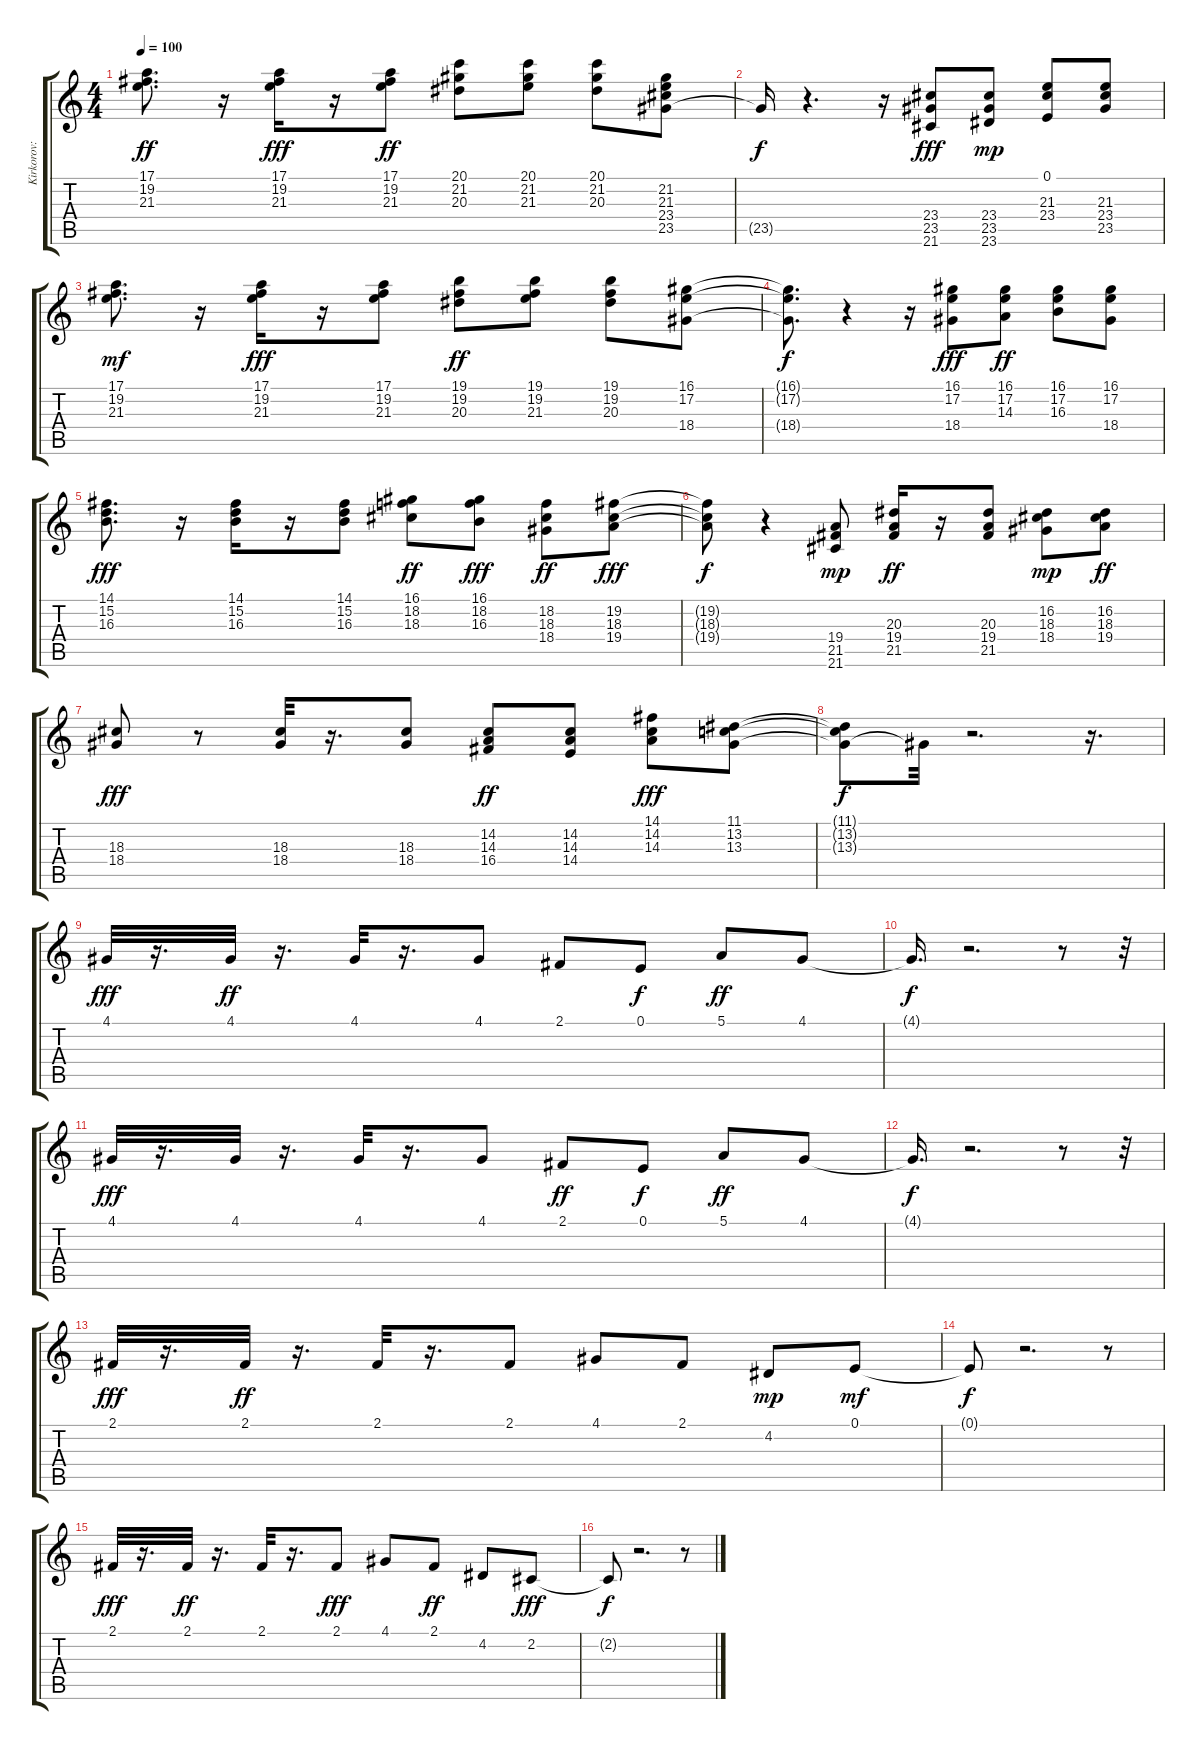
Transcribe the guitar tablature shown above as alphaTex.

\track ("Kirkorov: vocal" "Kirkorov: ") {instrument acousticgrandpiano}
\staff {score tabs}
\tuning (E4 B3 G3 D3 A2 E2) {hide}
\ts (4 4)
\tempo 100
\clef g2
\ks c
(17.1 19.2 21.3).8{d dy ff} r.16 (17.1 19.2 21.3).16{dy fff} r.16 (17.1 19.2 21.3).8{dy ff} (20.1 21.2 20.3).8 (20.1 21.2 21.3).8 (20.1 21.2 20.3).8 (21.2 21.3 23.4 23.5).8 |
23.5{t}.16{dy f} r.4{d} r.16 (23.4 23.5 21.6).8{dy fff} (23.4 23.5 23.6).8{dy mp} (0.1 21.3 23.4).8 (21.3 23.4 23.5).8 |
(17.1 19.2 21.3).8{d dy mf} r.16 (17.1 19.2 21.3).16{dy fff} r.16 (17.1 19.2 21.3).8 (19.1 19.2 20.3).8{dy ff} (19.1 19.2 21.3).8 (19.1 19.2 20.3).8 (16.1 17.2 18.4).8 |
(16.1{t} 17.2{t} 18.4{t}).8{d dy f} r.4 r.16 (16.1 17.2 18.4).8{dy fff} (16.1 17.2 14.3).8{dy ff} (16.1 17.2 16.3).8 (16.1 17.2 18.4).8 |
(14.1 15.2 16.3).8{d dy fff} r.16 (14.1 15.2 16.3).16 r.16 (14.1 15.2 16.3).8 (16.1 18.2 18.3).8{dy ff} (16.1 18.2 16.3).8{dy fff} (18.2 18.3 18.4).8{dy ff} (19.2 18.3 19.4).8{dy fff} |
(19.2{t} 18.3{t} 19.4{t}).8{dy f} r.4 (19.4 21.5 21.6).8{dy mp} (20.3 19.4 21.5).16{dy ff} r.16 (20.3 19.4 21.5).8 (16.2 18.3 18.4).8{dy mp} (16.2 18.3 19.4).8{dy ff} |
(18.3 18.4).8{dy fff} r.8 (18.3 18.4).32 r.16{d} (18.3 18.4).8 (14.2 14.3 16.4).8{dy ff} (14.2 14.3 14.4).8 (14.1 14.2 14.3).8{dy fff} (11.1 13.2 13.3).8 |
(11.1{t} 13.2{t} 13.3{t}).8{dy f} 13.3{t}.32 r.2{d} r.16{d} |
4.1.32{dy fff} r.16{d} 4.1.32{dy ff} r.16{d} 4.1.32 r.16{d} 4.1.8 2.1.8 0.1.8{dy f} 5.1.8{dy ff} 4.1.8 |
4.1{t}.16{d dy f} r.2{d} r.8 r.32 |
4.1.32{dy fff} r.16{d} 4.1.32 r.16{d} 4.1.32 r.16{d} 4.1.8 2.1.8{dy ff} 0.1.8{dy f} 5.1.8{dy ff} 4.1.8 |
4.1{t}.16{d dy f} r.2{d} r.8 r.32 |
2.1.32{dy fff} r.16{d} 2.1.32{dy ff} r.16{d} 2.1.32 r.16{d} 2.1.8 4.1.8 2.1.8 4.2.8{dy mp} 0.1.8{dy mf} |
0.1{t}.8{dy f} r.2{d} r.8 |
2.1.32{dy fff} r.16{d} 2.1.32{dy ff} r.16{d} 2.1.32 r.16{d} 2.1.8{dy fff} 4.1.8 2.1.8{dy ff} 4.2.8 2.2.8{dy fff} |
2.2{t}.8{dy f} r.2{d} r.8
